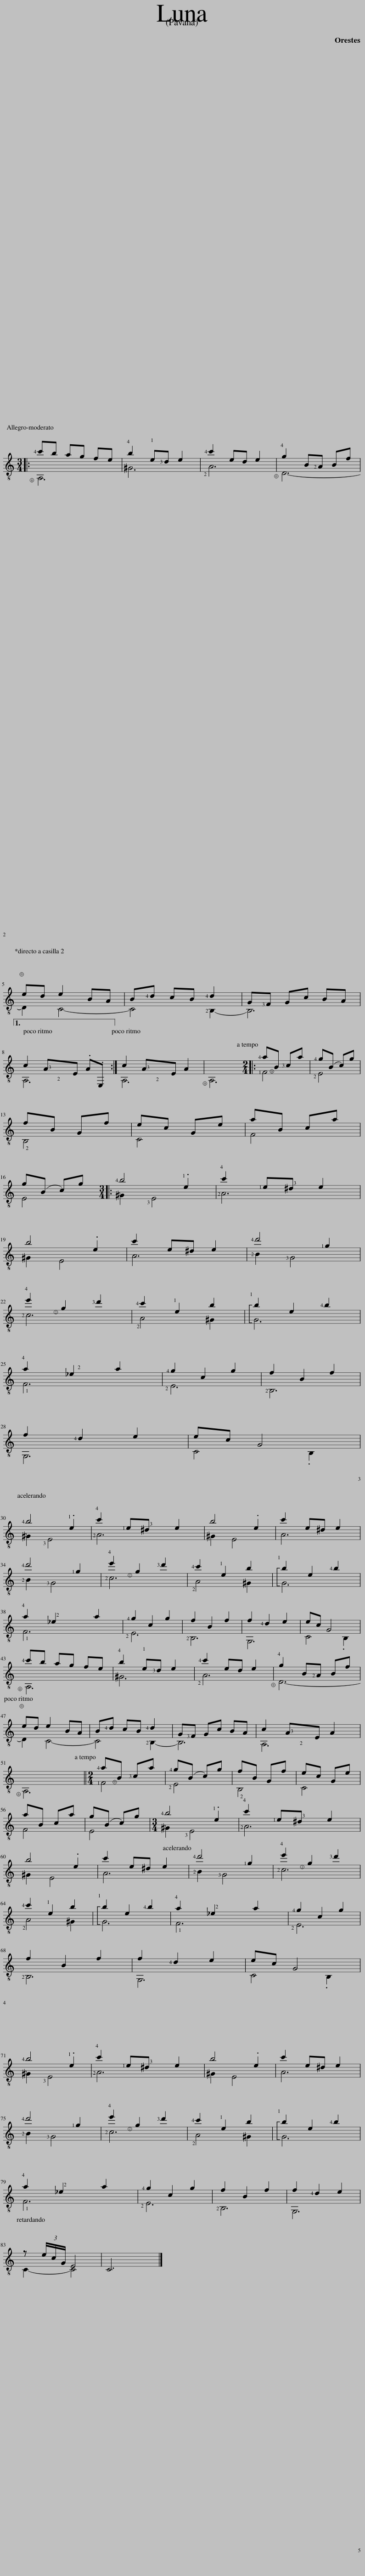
X:1
%%score ( 1 2 )
L:1/8
Q:1/4=138
M:3/4
I:linebreak $
K:C
V:1 treble-8
V:2 treble-8
V:1
|: !4!c'b ag fe | !2!!4!b2 !1!e!3!d e2 | !4!c'2 ed e2 | !4!g2 B!2!A Bf |$ !open!ed e2 BA | %5
 B!4!d cB !4!d2 | G!3!F Gc BA |1$[Q:1/4=115] c2 !2!A!3!E[Q:1/4=70] .A.E, :|[Q:1/4=115] c2 !2!A!3!E A2 |[Q:1/4=131] x6 |: %10
[M:2/4][Q:1/4=143] !4!a!open!B !3!ca | !4!g(B c)g |$ fB Gf | ec Ge | aB ca |$ %15
 g(B c)g |:[M:3/4][Q:1/4=147] !2!!4!b4 .!1!e2 | !4!c'2 !1!e^d !3!e2 |$ b4 .e2 | c'2 e^d e2 | %20
 !4!d'4 !1!g2 |$ !4!e'2 g2 !3!d'2 |[Q:1/4=157] !4!c'2 !1!e2 b2 | !1!b2 e2 !4!b2 |$ !4!a2 _e2 !2!a2 | %25
[Q:1/4=159] !4!g2 c2 g2 | f2 B2 f2 |$ f2 !4!d2 e2 | ec G4 |$[Q:1/4=168] !2!!4!b4 .!1!e2 | %30
 !4!c'2 !1!e^d !3!e2 | b4 .e2 | c'2 e^d e2 |$ !4!d'4 !1!g2 | !4!e'2 g2 !3!d'2 | %35
 !4!c'2 !1!e2 b2 | !1!b2 e2 !4!b2 |$ !4!a2 _e2 !2!a2 | !4!g2 c2 g2 | f2 B2 f2 | %40
 f2 !4!d2 e2 | ec G4 |$ !4!c'b ag fe | !2!!4!b2 !1!e!3!d e2 |[Q:1/4=163] !4!c'2 ed e2 | %45
 !4!g2 B!2!A Bf |$[Q:1/4=145] !open!ed e2 BA | B!4!d cB !4!d2 | G!3!F Gc BA |[Q:1/4=125] c2 !2!A!3!E A2[Q:1/4=80] |$ %50
[Q:1/4=135] x6 ||[M:2/4][Q:1/4=142] !4!a!open!B !3!ca | !4!g(B c)g | fB Gf | ec Ge |$ %55
 aB ca | g(B c)g |[M:3/4][Q:1/4=147] !2!!4!b4 .!1!e2 | !4!c'2 !1!e^d !3!e2 |$ b4 .e2 | %60
 c'2 e^d e2 |[Q:1/4=181] !4!d'4 !1!g2 | !4!e'2 g2 !3!d'2 |$ !4!c'2 !1!e2 b2 | !1!b2 e2 !4!b2 | %65
 !4!a2 _e2 !2!a2 | !4!g2 c2 g2 |$ f2 B2 f2 | f2 !4!d2 e2 | ec G4 |$ %70
[Q:1/4=176] !2!!4!b4 .!1!e2 | !4!c'2 !1!e^d !3!e2 | b4 .e2 | c'2 e^d e2 |$ !4!d'4 !1!g2 | %75
 !4!e'2 g2 !3!d'2 | !4!c'2 !1!e2 b2 | !1!b2 e2 !4!b2 |$ !4!a2 _e2 !2!a2 | !4!g2 c2 g2 | %80
 f2 B2 f2 | f2 !4!d2 e2 |$[Q:1/4=60] z (3e/c/G/[Q:1/4=85] E4 | C6 |] %84
V:2
|: !open!A,6 | ^G6 | !2!A6 | !open!D6- |$ D2 C4- | %5
 C4 !2!B,2- | B,6 |1$ A,6 :| A,6 | !open!A,6 |: %10
[M:2/4] !1!F4 | !2!E4 |$ !2!B,4 | C4 | F4 |$ %15
 E4 |:[M:3/4] ^G2 !3!E4 | !2!A6 |$ ^G2 E4 | A6 | %20
 !2!B2 !3!G4 |$ !2!c6 | !2!A4 ^G2 | G6 |$ !1!F6 | %25
 !2!E6 | !2!B,6 |$ G,6 | C4 .B,2 |$ ^G2 !3!E4 | %30
 !2!A6 | ^G2 E4 | A6 |$ !2!B2 !3!G4 | !2!c6 | %35
 !2!A4 ^G2 | G6 |$ !1!F6 | !2!E6 | !2!B,6 | %40
 G,6 | C4 .B,2 |$ !open!A,6 | ^G6 | !2!A6 | %45
 !open!D6- |$ D2 C4- | C4 !2!B,2- | B,6 | A,6 |$ %50
 !open!A,6 ||[M:2/4] !1!F4 | !2!E4 | !2!B,4 | C4 |$ %55
 F4 | E4 |[M:3/4] ^G2 !3!E4 | !2!A6 |$ ^G2 E4 | %60
 A6 | !2!B2 !3!G4 | !2!c6 |$ !2!A4 ^G2 | G6 | %65
 !1!F6 | !2!E6 |$ !2!B,6 | G,6 | C4 .B,2 |$ %70
 ^G2 !3!E4 | !2!A6 | ^G2 E4 | A6 |$ !2!B2 !3!G4 | %75
 !2!c6 | !2!A4 ^G2 | G6 |$ !1!F6 | !2!E6 | %80
 !2!B,6 | G,6 |$ C2- C4 | x6 |] %84
